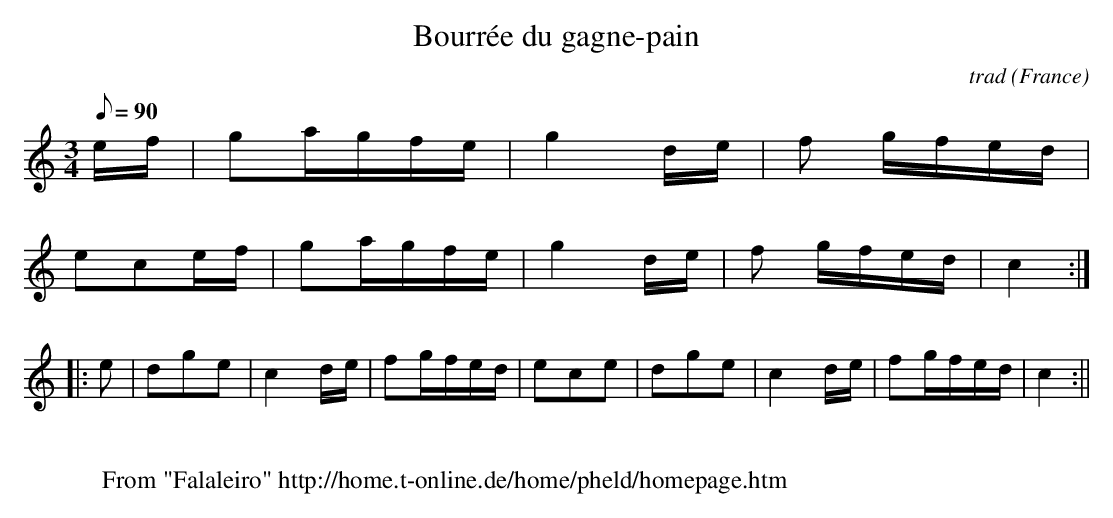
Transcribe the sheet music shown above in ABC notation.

X:1
T:Bourrée du gagne-pain
M:3/4
L:1/8
Q:90
C:trad
O:France
K:C
e/2f/2|ga/2g/2f/2e/2|g2 d/2e/2|f g/2f/2e/2d/2|
ece/2f/2|ga/2g/2f/2e/2|g2 d/2e/2|f g/2f/2e/2d/2|c2:|
|:e|dge|c2d/2e/2|fg/2f/2e/2d/2|ece|dge|c2d/2e/2|fg/2f/2e/2d/2|c2:||
W:
W: From "Falaleiro" http://home.t-online.de/home/pheld/homepage.htm
